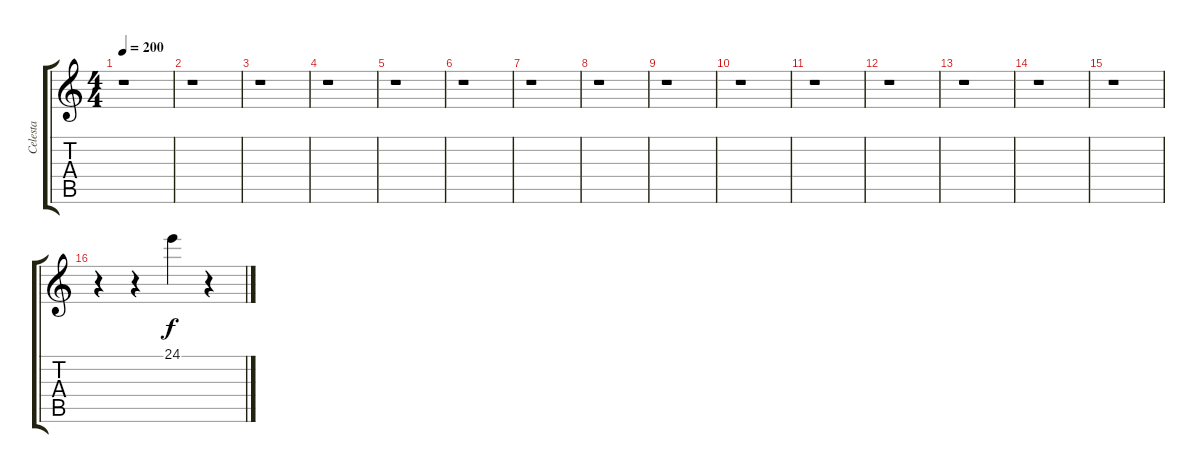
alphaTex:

\track ("Celesta" "Celesta") {instrument celesta}
\staff {score tabs}
\tuning (E4 B3 G3 D3 A2 E2) {hide}
\ts (4 4)
\tempo 200
\clef g2
\ks c
r.1{dy f} |
r.1 |
r.1 |
r.1 |
r.1 |
r.1 |
r.1 |
r.1 |
r.1 |
r.1 |
r.1 |
r.1 |
r.1 |
r.1 |
r.1 |
r.4 r.4 24.1.4 r.4
